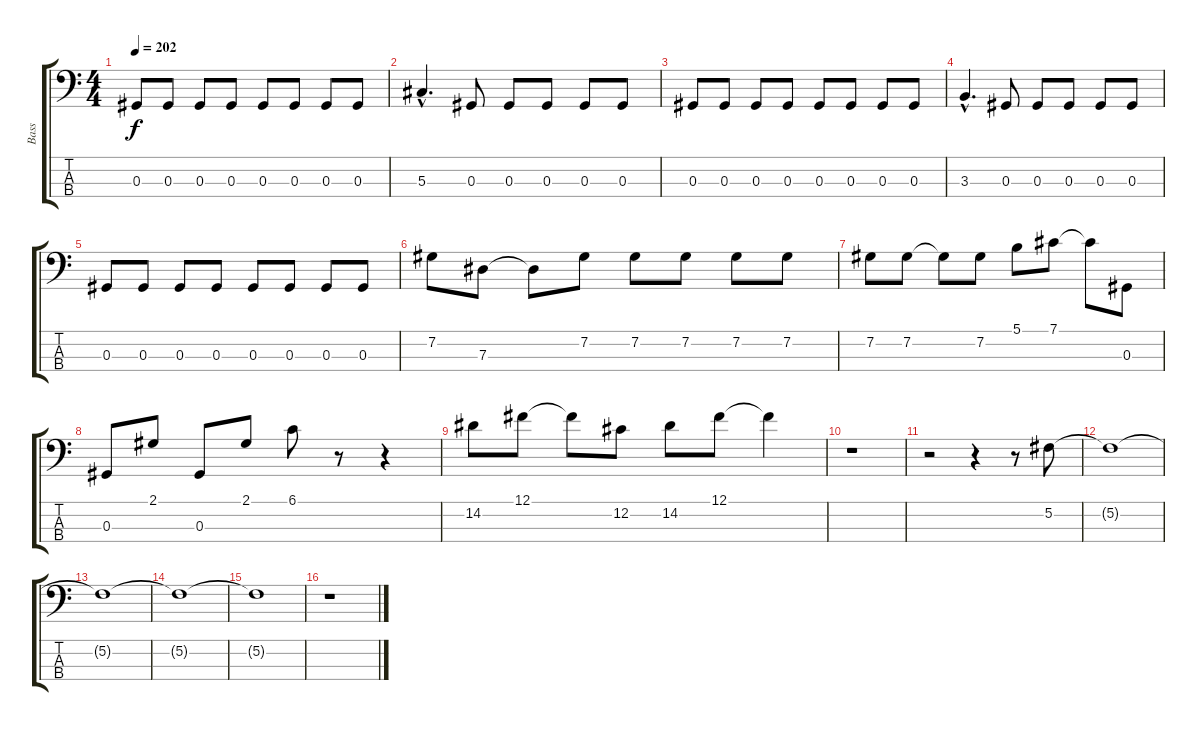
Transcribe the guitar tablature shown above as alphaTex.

\track ("Bass" "Bass") {instrument electricbasspick}
\staff {score tabs}
\tuning (Gb2 Db2 Ab1 Eb1) {hide}
\ts (4 4)
\tempo 202
\clef f4
\ks c
0.3.8{dy f} 0.3.8 0.3.8 0.3.8 0.3.8 0.3.8 0.3.8 0.3.8 |
5.3{hac}.4{d} 0.3.8 0.3.8 0.3.8 0.3.8 0.3.8 |
0.3.8 0.3.8 0.3.8 0.3.8 0.3.8 0.3.8 0.3.8 0.3.8 |
3.3{hac}.4{d} 0.3.8 0.3.8 0.3.8 0.3.8 0.3.8 |
0.3.8 0.3.8 0.3.8 0.3.8 0.3.8 0.3.8 0.3.8 0.3.8 |
7.2.8 7.3.8 7.3{t}.8 7.2.8 7.2.8 7.2.8 7.2.8 7.2.8 |
7.2.8 7.2.8 7.2{t}.8 7.2.8 5.1.8 7.1.8 7.1{t}.8 0.3.8 |
0.3.8 2.1.8 0.3.8 2.1.8 6.1.8 r.8 r.4 |
14.2.8 12.1.8 12.1{t}.8 12.2.8 14.2.8 12.1.8 12.1{t}.4 |
r.1 |
r.2 r.4 r.8 5.2.8 |
5.2{t}.1 |
5.2{t}.1 |
5.2{t}.1 |
5.2{t}.1 |
r.1
